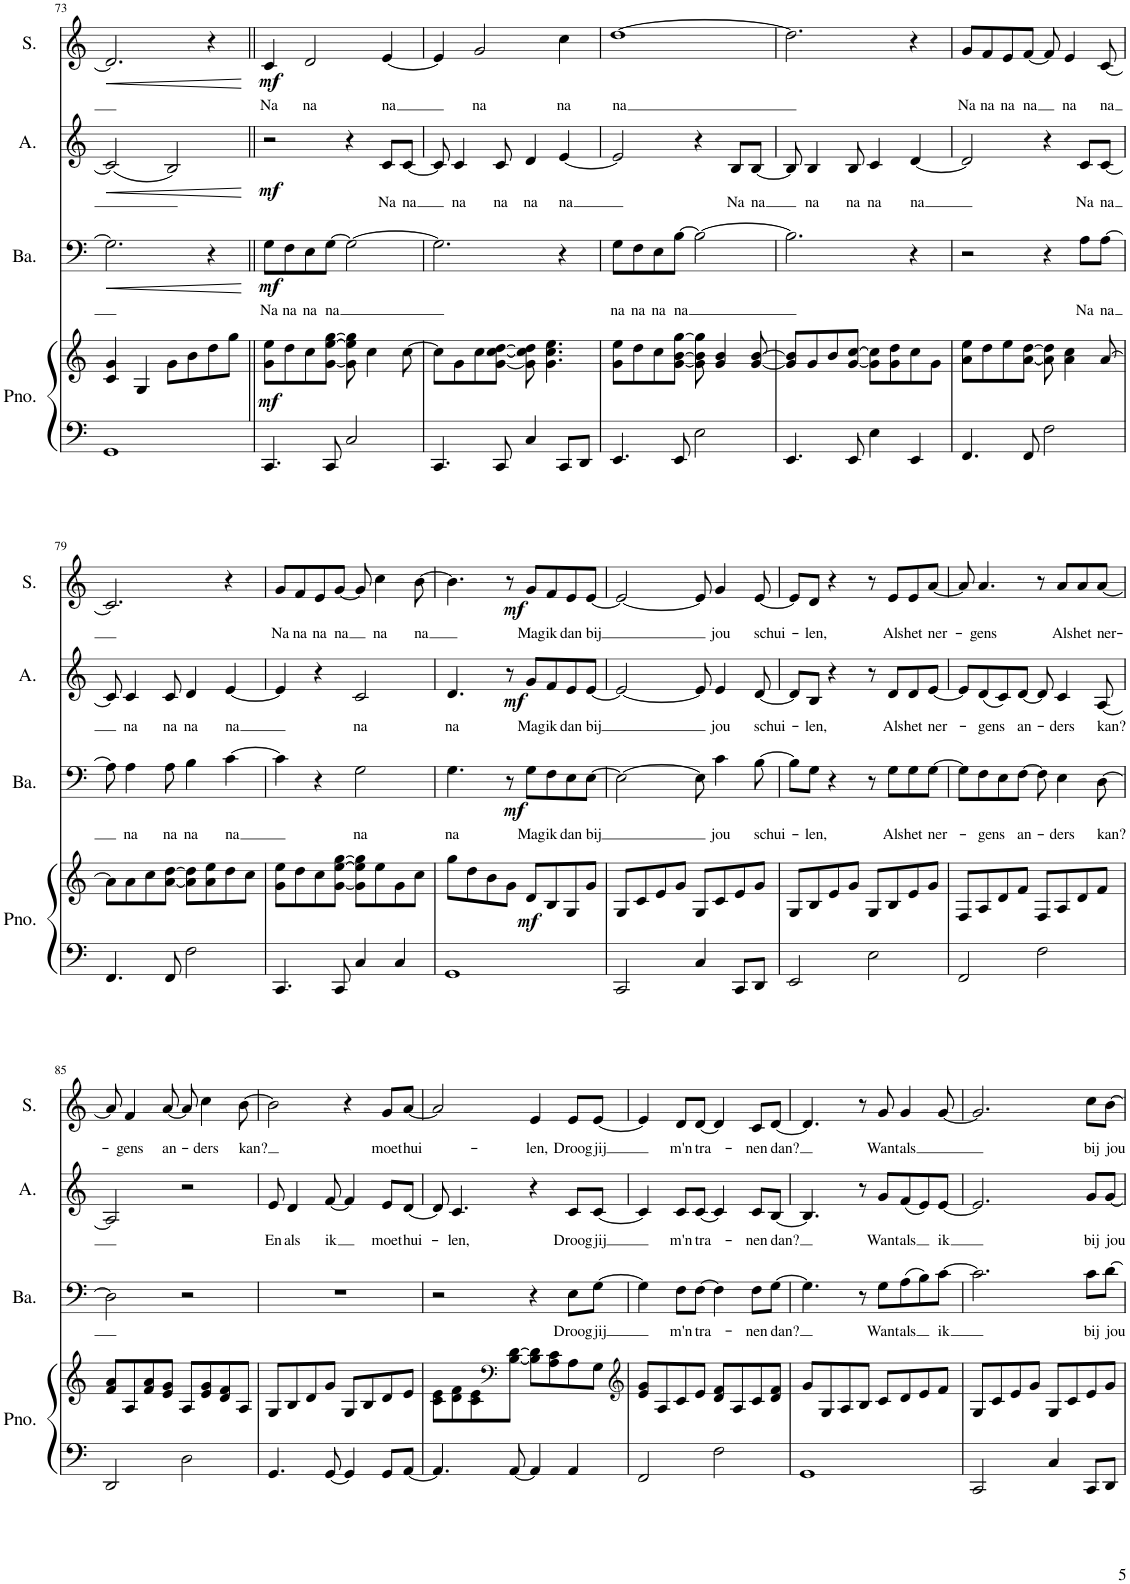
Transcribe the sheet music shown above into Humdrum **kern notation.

**kern	**kern	**dynam	**kern	**text	**dynam	**kern	**text	**dynam	**kern	**text	**dynam
*part4	*part4	*part4	*part3	*part3	*part3	*part2	*part2	*part2	*part1	*part1	*part1
*staff5	*staff4	*staff4/5	*staff3	*staff3	*staff3	*staff2	*staff2	*staff2	*staff1	*staff1	*staff1
*I"Piano	*	*	*I"Bariton	*	*	*I"Alt	*	*	*I"Sopraan	*	*
*I'Pno.	*	*	*I'Ba.	*	*	*I'A.	*	*	*I'S.	*	*
!!LO:PB:g=z
*clefF4	*clefG2	*	*clefF4	*	*	*clefG2	*	*	*clefG2	*	*
*k[]	*k[]	*	*k[]	*	*	*k[]	*	*	*k[]	*	*
*M4/4	*M4/4	*	*M4/4	*	*	*M4/4	*	*	*M4/4	*	*
=73	=73	=73	=73	=73	=73	=73	=73	=73	=73	=73	=73
!	!	!	!	!	!LO:HP:b	!	!	!LO:HP:b	!	!	!LO:HP:b
1GG	4c/ 4g/	.	2.G\]	.	<	(2c/]	.	<	2.d/]	.	<
.	4G/	.	.	.	.	.	.	.	.	.	.
.	8g\L	.	.	.	.	2B/)	.	.	.	.	.
.	8b\	.	.	.	.	.	.	.	.	.	.
.	8dd\	.	4r	.	.	.	.	.	4r	.	.
.	8gg\J	.	.	.	.	.	.	.	.	.	.
.	.	.	.	.	[	.	.	[	.	.	[
=74||	=74||	=74||	=74||	=74||	=74||	=74||	=74||	=74||	=74||	=74||	=74||
!	!	!LO:DY:b	!	!LO:LY:b	!LO:DY:b	!	!	!LO:DY:b	!	!LO:LY:b	!LO:DY:b
4.CC/	8g\ 8ee\L	mf	8G\L	Na	mf	2r	.	mf	4c/	Na	mf
!	!	!	!	!LO:LY:b	!	!	!	!	!	!	!
.	8dd\	.	8F\	na	.	.	.	.	.	.	.
!	!	!	!	!LO:LY:b	!	!	!	!	!	!LO:LY:b	!
.	8cc\	.	8E\	na	.	.	.	.	2d/	na	.
!	!	!	!	!LO:LY:b	!	!	!	!	!	!	!
8CC/	[8g\ [8ee\ [8gg\J	.	[8G\J	na	.	.	.	.	.	.	.
2C/	8g\] 8ee\] 8gg\]	.	2G\_	.	.	4r	.	.	.	.	.
.	4cc\	.	.	.	.	.	.	.	.	.	.
!	!	!	!	!	!	!	!LO:LY:b	!	!	!LO:LY:b	!
.	.	.	.	.	.	8c/L	Na	.	[4e/	na	.
!	!	!	!	!	!	!	!LO:LY:b	!	!	!	!
.	[8cc\	.	.	.	.	[8c/J	na	.	.	.	.
=75	=75	=75	=75	=75	=75	=75	=75	=75	=75	=75	=75
4.CC/	8cc\L]	.	2.G\]	.	.	8c/]	.	.	4e/]	.	.
!	!	!	!	!	!	!	!LO:LY:b	!	!	!	!
.	8g\	.	.	.	.	4c/	na	.	.	.	.
!	!	!	!	!	!	!	!	!	!	!LO:LY:b	!
.	8cc\	.	.	.	.	.	.	.	2g/	na	.
!	!	!	!	!	!	!	!LO:LY:b	!	!	!	!
8CC/	[8g\ [8cc\ [8dd\J	.	.	.	.	8c/	na	.	.	.	.
!	!	!	!	!	!	!	!LO:LY:b	!	!	!	!
4C/	8g\] 8cc\] 8dd\]	.	.	.	.	4d/	na	.	.	.	.
.	4.g\ 4.cc\ 4.ee\	.	.	.	.	.	.	.	.	.	.
!	!	!	!	!	!	!	!LO:LY:b	!	!	!LO:LY:b	!
8CC/L	.	.	4r	.	.	[4e/	na	.	4cc\	na	.
8DD/J	.	.	.	.	.	.	.	.	.	.	.
=76	=76	=76	=76	=76	=76	=76	=76	=76	=76	=76	=76
!	!	!	!	!LO:LY:b	!	!	!	!	!	!LO:LY:b	!
4.EE/	8g\ 8ee\L	.	8G\L	na	.	2e/]	.	.	[1dd	na	.
!	!	!	!	!LO:LY:b	!	!	!	!	!	!	!
.	8dd\	.	8F\	na	.	.	.	.	.	.	.
!	!	!	!	!LO:LY:b	!	!	!	!	!	!	!
.	8cc\	.	8E\	na	.	.	.	.	.	.	.
!	!	!	!	!LO:LY:b	!	!	!	!	!	!	!
8EE/	[8g\ [8b\ [8gg\J	.	[8B\J	na	.	.	.	.	.	.	.
2E\	8g\] 8b\] 8gg\]	.	2B\_	.	.	4r	.	.	.	.	.
.	4g/ 4b/	.	.	.	.	.	.	.	.	.	.
!	!	!	!	!	!	!	!LO:LY:b	!	!	!	!
.	.	.	.	.	.	8B/L	Na	.	.	.	.
!	!	!	!	!	!	!	!LO:LY:b	!	!	!	!
.	[8g/ [8b/	.	.	.	.	[8B/J	na	.	.	.	.
=77	=77	=77	=77	=77	=77	=77	=77	=77	=77	=77	=77
4.EE/	8g/] 8b/]L	.	2.B\]	.	.	8B/]	.	.	2.dd\]	.	.
!	!	!	!	!	!	!	!LO:LY:b	!	!	!	!
.	8g/	.	.	.	.	4B/	na	.	.	.	.
.	8b/	.	.	.	.	.	.	.	.	.	.
!	!	!	!	!	!	!	!LO:LY:b	!	!	!	!
8EE/	[8g/ [8cc/J	.	.	.	.	8B/	na	.	.	.	.
!	!	!	!	!	!	!	!LO:LY:b	!	!	!	!
4E\	8g\] 8cc\]L	.	.	.	.	4c/	na	.	.	.	.
.	8g\ 8dd\	.	.	.	.	.	.	.	.	.	.
!	!	!	!	!	!	!	!LO:LY:b	!	!	!	!
4EE/	8cc\	.	4r	.	.	[4d/	na	.	4r	.	.
.	8g\J	.	.	.	.	.	.	.	.	.	.
=78	=78	=78	=78	=78	=78	=78	=78	=78	=78	=78	=78
!	!	!	!	!	!	!	!	!	!	!LO:LY:b	!
4.FF/	8a\ 8ee\L	.	2r	.	.	2d/]	.	.	8g/L	Na	.
!	!	!	!	!	!	!	!	!	!	!LO:LY:b	!
.	8dd\	.	.	.	.	.	.	.	8f/	na	.
!	!	!	!	!	!	!	!	!	!	!LO:LY:b	!
.	8ee\	.	.	.	.	.	.	.	8e/	na	.
!	!	!	!	!	!	!	!	!	!	!LO:LY:b	!
8FF/	[8a\ [8dd\J	.	.	.	.	.	.	.	[8f/J	na	.
2F\	8a\] 8dd\]	.	4r	.	.	4r	.	.	8f/]	.	.
!	!	!	!	!	!	!	!	!	!	!LO:LY:b	!
.	4a\ 4cc\	.	.	.	.	.	.	.	4e/	na	.
!	!	!	!	!LO:LY:b	!	!	!LO:LY:b	!	!	!	!
.	.	.	8A\L	Na	.	8c/L	Na	.	.	.	.
!	!	!	!	!LO:LY:b	!	!	!LO:LY:b	!	!	!LO:LY:b	!
.	[8a/	.	[8A\J	na	.	[8c/J	na	.	[8c/	na	.
!!LO:LB:g=z
=79	=79	=79	=79	=79	=79	=79	=79	=79	=79	=79	=79
4.FF/	8a\L]	.	8A\]	.	.	8c/]	.	.	2.c/]	.	.
!	!	!	!	!LO:LY:b	!	!	!LO:LY:b	!	!	!	!
.	8a\	.	4A\	na	.	4c/	na	.	.	.	.
.	8cc\	.	.	.	.	.	.	.	.	.	.
!	!	!	!	!LO:LY:b	!	!	!LO:LY:b	!	!	!	!
8FF/	[8a\ [8dd\J	.	8A\	na	.	8c/	na	.	.	.	.
!	!	!	!	!LO:LY:b	!	!	!LO:LY:b	!	!	!	!
2F\	8a\] 8dd\]L	.	4B\	na	.	4d/	na	.	.	.	.
.	8a\ 8ee\	.	.	.	.	.	.	.	.	.	.
!	!	!	!	!LO:LY:b	!	!	!LO:LY:b	!	!	!	!
.	8dd\	.	[4c\	na	.	[4e/	na	.	4r	.	.
.	8cc\J	.	.	.	.	.	.	.	.	.	.
=80	=80	=80	=80	=80	=80	=80	=80	=80	=80	=80	=80
!	!	!	!	!	!	!	!	!	!	!LO:LY:b	!
4.CC/	8g\ 8ee\L	.	4c\]	.	.	4e/]	.	.	8g/L	Na	.
!	!	!	!	!	!	!	!	!	!	!LO:LY:b	!
.	8dd\	.	.	.	.	.	.	.	8f/	na	.
!	!	!	!	!	!	!	!	!	!	!LO:LY:b	!
.	8cc\	.	4r	.	.	4r	.	.	8e/	na	.
!	!	!	!	!	!	!	!	!	!	!LO:LY:b	!
8CC/	[8g\ [8ee\ [8gg\J	.	.	.	.	.	.	.	[8g/J	na	.
!	!	!	!	!LO:LY:b	!	!	!LO:LY:b	!	!	!	!
4C/	8g\] 8ee\] 8gg\]L	.	2G\	na	.	2c/	na	.	8g/]	.	.
!	!	!	!	!	!	!	!	!	!	!LO:LY:b	!
.	8ee\	.	.	.	.	.	.	.	4cc\	na	.
4C/	8g\	.	.	.	.	.	.	.	.	.	.
!	!	!	!	!	!	!	!	!	!	!LO:LY:b	!
.	8cc\J	.	.	.	.	.	.	.	[8b\	na	.
=81	=81	=81	=81	=81	=81	=81	=81	=81	=81	=81	=81
!	!	!	!	!LO:LY:b	!	!	!LO:LY:b	!	!	!	!
1GG	8gg\L	.	4.G\	na	.	4.d/	na	.	4.b\]	.	.
.	8dd\	.	.	.	.	.	.	.	.	.	.
.	8b\	.	.	.	.	.	.	.	.	.	.
!	!	!	!	!	!LO:DY:b	!	!	!LO:DY:b	!	!	!LO:DY:b
.	8g\J	.	8r	.	mf	8r	.	mf	8r	.	mf
!	!	!LO:DY:b	!	!LO:LY:b	!	!	!LO:LY:b	!	!	!LO:LY:b	!
.	8d/L	mf	8G\L	Mag	.	8g/L	Mag	.	8g/L	Mag	.
!	!	!	!	!LO:LY:b	!	!	!LO:LY:b	!	!	!LO:LY:b	!
.	8B/	.	8F\	ik	.	8f/	ik	.	8f/	ik	.
!	!	!	!	!LO:LY:b	!	!	!LO:LY:b	!	!	!LO:LY:b	!
.	8G/	.	8E\	dan	.	8e/	dan	.	8e/	dan	.
!	!	!	!	!LO:LY:b	!	!	!LO:LY:b	!	!	!LO:LY:b	!
.	8g/J	.	[8E\J	bij	.	[8e/J	bij	.	[8e/J	bij	.
=82	=82	=82	=82	=82	=82	=82	=82	=82	=82	=82	=82
2CC/	8G/L	.	2E\_	.	.	2e/_	.	.	2e/_	.	.
.	8c/	.	.	.	.	.	.	.	.	.	.
.	8e/	.	.	.	.	.	.	.	.	.	.
.	8g/J	.	.	.	.	.	.	.	.	.	.
4C/	8G/L	.	8E\]	.	.	8e/]	.	.	8e/]	.	.
!	!	!	!	!LO:LY:b	!	!	!LO:LY:b	!	!	!LO:LY:b	!
.	8c/	.	4c\	jou	.	4e/	jou	.	4g/	jou	.
8CC/L	8e/	.	.	.	.	.	.	.	.	.	.
!	!	!	!	!LO:LY:b	!	!	!LO:LY:b	!	!	!LO:LY:b	!
8DD/J	8g/J	.	[8B\	schui-	.	[8d/	schui-	.	[8e/	schui-	.
=83	=83	=83	=83	=83	=83	=83	=83	=83	=83	=83	=83
2EE/	8G/L	.	8B\L]	.	.	8d/L]	.	.	8e/L]	.	.
!	!	!	!	!LO:LY:b	!	!	!LO:LY:b	!	!	!LO:LY:b	!
.	8B/	.	8G\J	-len,	.	8B/J	-len,	.	8d/J	-len,	.
.	8e/	.	4r	.	.	4r	.	.	4r	.	.
.	8g/J	.	.	.	.	.	.	.	.	.	.
2E\	8G/L	.	8r	.	.	8r	.	.	8r	.	.
!	!	!	!	!LO:LY:b	!	!	!LO:LY:b	!	!	!LO:LY:b	!
.	8B/	.	8G\L	Als	.	8d/L	Als	.	8e/L	Als	.
!	!	!	!	!LO:LY:b	!	!	!LO:LY:b	!	!	!LO:LY:b	!
.	8e/	.	8G\	het	.	8d/	het	.	8e/	het	.
!	!	!	!	!LO:LY:b	!	!	!LO:LY:b	!	!	!LO:LY:b	!
.	8g/J	.	[8G\J	ner-	.	[8e/J	ner-	.	[8a/J	ner-	.
=84	=84	=84	=84	=84	=84	=84	=84	=84	=84	=84	=84
2FF/	8F/L	.	8G\L]	.	.	8e/L]	.	.	8a/]	.	.
!	!	!	!	!LO:LY:b	!	!	!LO:LY:b	!	!	!LO:LY:b	!
.	8A/	.	8F\	-gens	.	(8d/	-gens	.	4.a/	-gens	.
.	8d/	.	8E\	.	.	8c/)	.	.	.	.	.
!	!	!	!	!LO:LY:b	!	!	!LO:LY:b	!	!	!	!
.	8f/J	.	[8F\J	an-	.	[8d/J	an-	.	.	.	.
2F\	8F/L	.	8F\]	.	.	8d/]	.	.	8r	.	.
!	!	!	!	!LO:LY:b	!	!	!LO:LY:b	!	!	!LO:LY:b	!
.	8A/	.	4E\	-ders	.	4c/	-ders	.	8a/L	Als	.
!	!	!	!	!	!	!	!	!	!	!LO:LY:b	!
.	8d/	.	.	.	.	.	.	.	8a/	het	.
!	!	!	!	!LO:LY:b	!	!	!LO:LY:b	!	!	!LO:LY:b	!
.	8f/J	.	[8D\	kan?	.	[8A/	kan?	.	[8a/J	ner-	.
!!LO:LB:g=z
=85	=85	=85	=85	=85	=85	=85	=85	=85	=85	=85	=85
2DD/	8f/ 8a/L	.	2D\]	.	.	2A/]	.	.	8a/]	.	.
!	!	!	!	!	!	!	!	!	!	!LO:LY:b	!
.	8A/	.	.	.	.	.	.	.	4f/	-gens	.
.	8f/ 8a/	.	.	.	.	.	.	.	.	.	.
!	!	!	!	!	!	!	!	!	!	!LO:LY:b	!
.	8e/ 8g/J	.	.	.	.	.	.	.	[8a/	an-	.
2D\	8A/L	.	2r	.	.	2r	.	.	8a/]	.	.
!	!	!	!	!	!	!	!	!	!	!LO:LY:b	!
.	8e/ 8g/	.	.	.	.	.	.	.	4cc\	-ders	.
.	8d/ 8f/	.	.	.	.	.	.	.	.	.	.
!	!	!	!	!	!	!	!	!	!	!LO:LY:b	!
.	8A/J	.	.	.	.	.	.	.	[8b\	kan?	.
=86	=86	=86	=86	=86	=86	=86	=86	=86	=86	=86	=86
!	!	!	!	!	!	!	!LO:LY:b	!	!	!	!
4.GG/	8G/L	.	1r	.	.	8e/	En	.	2b\]	.	.
!	!	!	!	!	!	!	!LO:LY:b	!	!	!	!
.	8B/	.	.	.	.	4d/	als	.	.	.	.
.	8d/	.	.	.	.	.	.	.	.	.	.
!	!	!	!	!	!	!	!LO:LY:b	!	!	!	!
[8GG/	8g/J	.	.	.	.	[8f/	ik	.	.	.	.
4GG/]	8G/L	.	.	.	.	4f/]	.	.	4r	.	.
.	8B/	.	.	.	.	.	.	.	.	.	.
!	!	!	!	!	!	!	!LO:LY:b	!	!	!LO:LY:b	!
8GG/L	8d/	.	.	.	.	8e/L	moet	.	8g/L	moet	.
!	!	!	!	!	!	!	!LO:LY:b	!	!	!LO:LY:b	!
[8AA/J	8e/J	.	.	.	.	[8d/J	hui-	.	[8a/J	hui-	.
=87	=87	=87	=87	=87	=87	=87	=87	=87	=87	=87	=87
4.AA/]	8c\ 8e\L	.	2r	.	.	8d/]	.	.	2a/]	.	.
!	!	!	!	!	!	!	!LO:LY:b	!	!	!	!
.	8d\ 8f\	.	.	.	.	4.c/	-len,	.	.	.	.
.	8c\ 8e\	.	.	.	.	.	.	.	.	.	.
*	*clefF4	*	*	*	*	*	*	*	*	*	*
[8AA/	[8B\ [8d\J	.	.	.	.	.	.	.	.	.	.
!	!	!	!	!	!	!	!	!	!	!LO:LY:b	!
4AA/]	8B\] 8d\]L	.	4r	.	.	4r	.	.	4e/	-len,	.
.	8A\ 8c\	.	.	.	.	.	.	.	.	.	.
!	!	!	!	!LO:LY:b	!	!	!LO:LY:b	!	!	!LO:LY:b	!
4AA/	8A\	.	8E\L	Droog	.	8c/L	Droog	.	8e/L	Droog	.
!	!	!	!	!LO:LY:b	!	!	!LO:LY:b	!	!	!LO:LY:b	!
.	8G\J	.	[8G\J	jij	.	[8c/J	jij	.	[8e/J	jij	.
=88	=88	=88	=88	=88	=88	=88	=88	=88	=88	=88	=88
*	*clefG2	*	*	*	*	*	*	*	*	*	*
2FF/	8e/ 8g/L	.	4G\]	.	.	4c/]	.	.	4e/]	.	.
.	8A/	.	.	.	.	.	.	.	.	.	.
!	!	!	!	!LO:LY:b	!	!	!LO:LY:b	!	!	!LO:LY:b	!
.	8c/	.	8F\L	m'n	.	8c/L	m'n	.	8d/L	m'n	.
!	!	!	!	!LO:LY:b	!	!	!LO:LY:b	!	!	!LO:LY:b	!
.	8e/J	.	[8F\J	tra-	.	[8c/J	tra-	.	[8d/J	tra-	.
2F\	8d/ 8f/L	.	4F\]	.	.	4c/]	.	.	4d/]	.	.
.	8A/	.	.	.	.	.	.	.	.	.	.
!	!	!	!	!LO:LY:b	!	!	!LO:LY:b	!	!	!LO:LY:b	!
.	8c/	.	8F\L	-nen	.	8c/L	-nen	.	8c/L	-nen	.
!	!	!	!	!LO:LY:b	!	!	!LO:LY:b	!	!	!LO:LY:b	!
.	8d/ 8f/J	.	[8G\J	dan?	.	[8B/J	dan?	.	[8d/J	dan?	.
=89	=89	=89	=89	=89	=89	=89	=89	=89	=89	=89	=89
1GG	8g/L	.	4.G\]	.	.	4.B/]	.	.	4.d/]	.	.
.	8G/	.	.	.	.	.	.	.	.	.	.
.	8A/	.	.	.	.	.	.	.	.	.	.
.	8B/J	.	8r	.	.	8r	.	.	8r	.	.
!	!	!	!	!LO:LY:b	!	!	!LO:LY:b	!	!	!LO:LY:b	!
.	8c/L	.	8G\L	Want	.	8g/L	Want	.	8g/	Want	.
!	!	!	!	!LO:LY:b	!	!	!LO:LY:b	!	!	!LO:LY:b	!
.	8d/	.	(8A\	als	.	(8f/	als	.	4g/	als	.
.	8e/	.	8B\)	.	.	8e/)	.	.	.	.	.
!	!	!	!	!LO:LY:b	!	!	!LO:LY:b	!	!	!	!
.	8f/J	.	[8c\J	ik	.	[8e/J	ik	.	[8g/	.	.
=90	=90	=90	=90	=90	=90	=90	=90	=90	=90	=90	=90
2CC/	8G/L	.	2.c\]	.	.	2.e/]	.	.	2.g/]	.	.
.	8c/	.	.	.	.	.	.	.	.	.	.
.	8e/	.	.	.	.	.	.	.	.	.	.
.	8g/J	.	.	.	.	.	.	.	.	.	.
4C/	8G/L	.	.	.	.	.	.	.	.	.	.
.	8c/	.	.	.	.	.	.	.	.	.	.
!	!	!	!	!LO:LY:b	!	!	!LO:LY:b	!	!	!LO:LY:b	!
8CC/L	8e/	.	8c\L	bij	.	8g/L	bij	.	8cc\L	bij	.
!	!	!	!	!LO:LY:b	!	!	!LO:LY:b	!	!	!LO:LY:b	!
8DD/J	8g/J	.	[8d\J	jou	.	[8g/J	jou	.	[8b\J	jou	.
=	=	=	=	=	=	=	=	=	=	=	=
*-	*-	*-	*-	*-	*-	*-	*-	*-	*-	*-	*-
